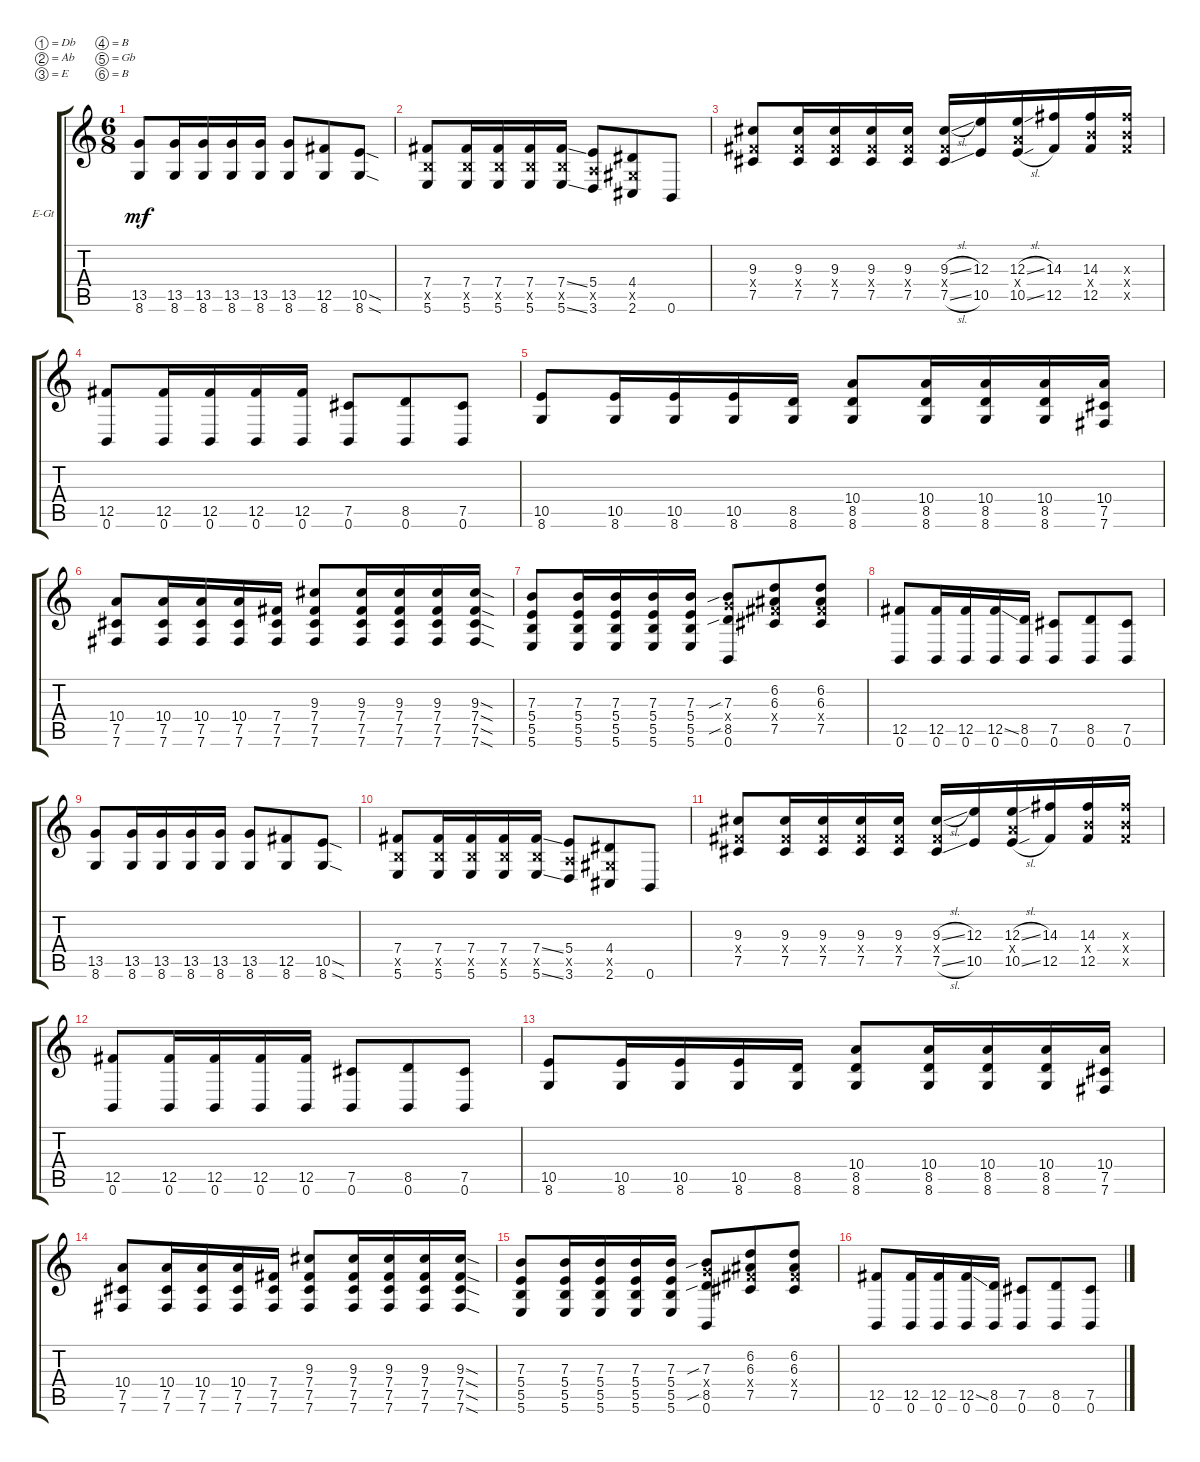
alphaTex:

\defaultSystemsLayout 4
\bracketExtendMode groupsimilarinstruments
\firstSystemTrackNameOrientation horizontal
\otherSystemsTrackNameOrientation horizontal
\track ("Jim Root" "E-Gt") {instrument distortionguitar}
\staff {score tabs}
\tuning (Db4 Ab3 E3 B2 Gb2 B1)
\ts (6 8)
\tempo (86 hide)
\clef g2
\ks c
(8.6 13.5).8{dy mf} (8.6 13.5).16 (8.6 13.5).16 (8.6 13.5).16 (8.6 13.5).16 (8.6 13.5).8 (8.6 12.5).8 (8.6{sod} 10.5{sod}).8 |
(5.6 5.5{x} 7.4).8 (5.6 5.5{x} 7.4).16 (5.6 5.5{x} 7.4).16 (5.6 5.5{x} 7.4).16 (5.6{ss} 5.5{x} 7.4{ss}).16 (5.4 3.5{x} 3.6).8 (4.4 2.5{x} 2.6).8 0.6.8 |
(7.5 7.4{x} 9.3).8 (7.5 7.4{x} 9.3).16 (7.5 7.4{x} 9.3).16 (7.5 7.4{x} 9.3).16 (7.5 7.4{x} 9.3).16 (7.5{sl} 7.4{x} 9.3{sl}).16 (10.5 12.3).16 (12.3{sl} 10.4{x} 10.5{sl}).16 (14.3 12.5).16 (12.5 12.4{x} 14.3).16 (12.5{x} 12.4{x} 14.3{x}).16 |
(0.6 12.5).8 (0.6 12.5).16 (0.6 12.5).16 (0.6 12.5).16 (0.6 12.5).16 (7.5 0.6).8 (8.5 0.6).8 (7.5 0.6).8 |
(8.6 10.5).8 (8.6 10.5).16 (8.6 10.5).16 (8.6 10.5).16 (8.5 8.6).16 (8.6 8.5 10.4).8 (8.6 8.5 10.4).16 (8.6 8.5 10.4).16 (8.6 8.5 10.4).16 (7.6 7.5 10.4).16 |
(7.6 7.5 10.4).8 (7.6 7.5 10.4).16 (7.6 7.5 10.4).16 (7.6 7.5 10.4).16 (7.6 7.5 7.4).16 (7.6 7.5 7.4 9.3).8 (7.6 7.5 7.4 9.3).16 (7.6 7.5 7.4 9.3).16 (7.6 7.5 7.4 9.3).16 (7.6{sod} 7.5{sod} 7.4{sod} 9.3{sod}).16 |
(5.6 5.5 5.4 7.3).8 (5.6 5.5 5.4 7.3).16 (5.6 5.5 5.4 7.3).16 (5.6 5.5 5.4 7.3).16 (5.6 5.5 5.4 7.3).16 (7.3{sib} 8.4{x} 8.5{sib} 0.6).8 (7.5 7.4{x} 6.3 6.2).8 (7.5 7.4{x} 6.3 6.2).8 |
(0.6 12.5).8 (0.6 12.5).16 (0.6 12.5).16 (0.6 12.5{ss}).16 (0.6 8.5).16 (7.5 0.6).8 (8.5 0.6).8 (7.5 0.6).8 |
(8.6 13.5).8 (8.6 13.5).16 (8.6 13.5).16 (8.6 13.5).16 (8.6 13.5).16 (8.6 13.5).8 (8.6 12.5).8 (8.6{sod} 10.5{sod}).8 |
(5.6 5.5{x} 7.4).8 (5.6 5.5{x} 7.4).16 (5.6 5.5{x} 7.4).16 (5.6 5.5{x} 7.4).16 (5.6{ss} 5.5{x} 7.4{ss}).16 (5.4 3.5{x} 3.6).8 (4.4 2.5{x} 2.6).8 0.6.8 |
(7.5 7.4{x} 9.3).8 (7.5 7.4{x} 9.3).16 (7.5 7.4{x} 9.3).16 (7.5 7.4{x} 9.3).16 (7.5 7.4{x} 9.3).16 (7.5{sl} 7.4{x} 9.3{sl}).16 (10.5 12.3).16 (12.3{sl} 10.4{x} 10.5{sl}).16 (14.3 12.5).16 (12.5 12.4{x} 14.3).16 (12.5{x} 12.4{x} 14.3{x}).16 |
(0.6 12.5).8 (0.6 12.5).16 (0.6 12.5).16 (0.6 12.5).16 (0.6 12.5).16 (7.5 0.6).8 (8.5 0.6).8 (7.5 0.6).8 |
(8.6 10.5).8 (8.6 10.5).16 (8.6 10.5).16 (8.6 10.5).16 (8.5 8.6).16 (8.6 8.5 10.4).8 (8.6 8.5 10.4).16 (8.6 8.5 10.4).16 (8.6 8.5 10.4).16 (7.6 7.5 10.4).16 |
(7.6 7.5 10.4).8 (7.6 7.5 10.4).16 (7.6 7.5 10.4).16 (7.6 7.5 10.4).16 (7.6 7.5 7.4).16 (7.6 7.5 7.4 9.3).8 (7.6 7.5 7.4 9.3).16 (7.6 7.5 7.4 9.3).16 (7.6 7.5 7.4 9.3).16 (7.6{sod} 7.5{sod} 7.4{sod} 9.3{sod}).16 |
(5.6 5.5 5.4 7.3).8 (5.6 5.5 5.4 7.3).16 (5.6 5.5 5.4 7.3).16 (5.6 5.5 5.4 7.3).16 (5.6 5.5 5.4 7.3).16 (7.3{sib} 8.4{x} 8.5{sib} 0.6).8 (7.5 7.4{x} 6.3 6.2).8 (7.5 7.4{x} 6.3 6.2).8 |
(0.6 12.5).8 (0.6 12.5).16 (0.6 12.5).16 (0.6 12.5{ss}).16 (0.6 8.5).16 (7.5 0.6).8 (8.5 0.6).8 (7.5 0.6).8
